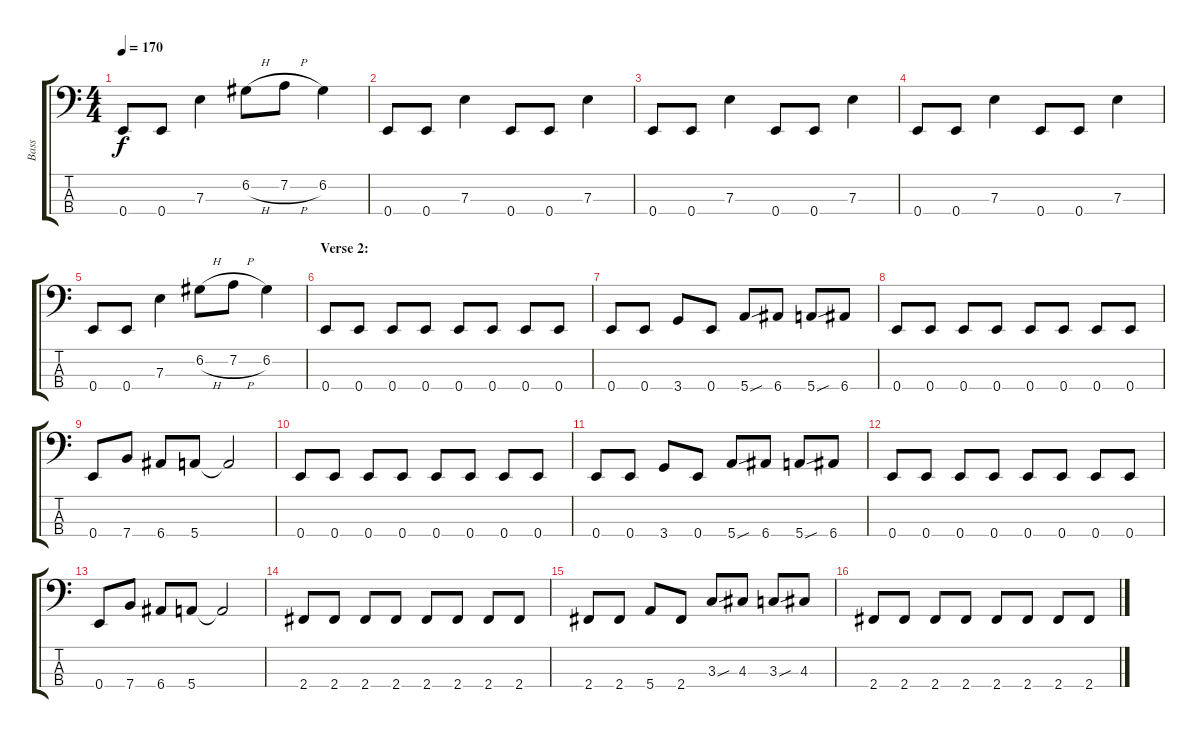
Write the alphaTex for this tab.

\track ("Bass" "Bass") {instrument electricbasspick}
\staff {score tabs}
\tuning (G2 D2 A1 E1) {hide}
\ts (4 4)
\tempo 170
\clef f4
\ks c
0.4.8{dy f} 0.4.8 7.3.4 6.2{h}.8 7.2{h}.8 6.2.4 |
0.4.8 0.4.8 7.3.4 0.4.8 0.4.8 7.3.4 |
0.4.8 0.4.8 7.3.4 0.4.8 0.4.8 7.3.4 |
0.4.8 0.4.8 7.3.4 0.4.8 0.4.8 7.3.4 |
0.4.8 0.4.8 7.3.4 6.2{h}.8 7.2{h}.8 6.2.4 |
\section ("" "Verse 2:")
0.4.8 0.4.8 0.4.8 0.4.8 0.4.8 0.4.8 0.4.8 0.4.8 |
0.4.8 0.4.8 3.4.8 0.4.8 5.4{sou}.8 6.4.8 5.4{sou}.8 6.4.8 |
0.4.8 0.4.8 0.4.8 0.4.8 0.4.8 0.4.8 0.4.8 0.4.8 |
0.4.8 7.4.8 6.4.8 5.4.8 5.4{t}.2 |
0.4.8 0.4.8 0.4.8 0.4.8 0.4.8 0.4.8 0.4.8 0.4.8 |
0.4.8 0.4.8 3.4.8 0.4.8 5.4{sou}.8 6.4.8 5.4{sou}.8 6.4.8 |
0.4.8 0.4.8 0.4.8 0.4.8 0.4.8 0.4.8 0.4.8 0.4.8 |
0.4.8 7.4.8 6.4.8 5.4.8 5.4{t}.2 |
2.4.8 2.4.8 2.4.8 2.4.8 2.4.8 2.4.8 2.4.8 2.4.8 |
2.4.8 2.4.8 5.4.8 2.4.8 3.3{sou}.8 4.3.8 3.3{sou}.8 4.3.8 |
2.4.8 2.4.8 2.4.8 2.4.8 2.4.8 2.4.8 2.4.8 2.4.8
